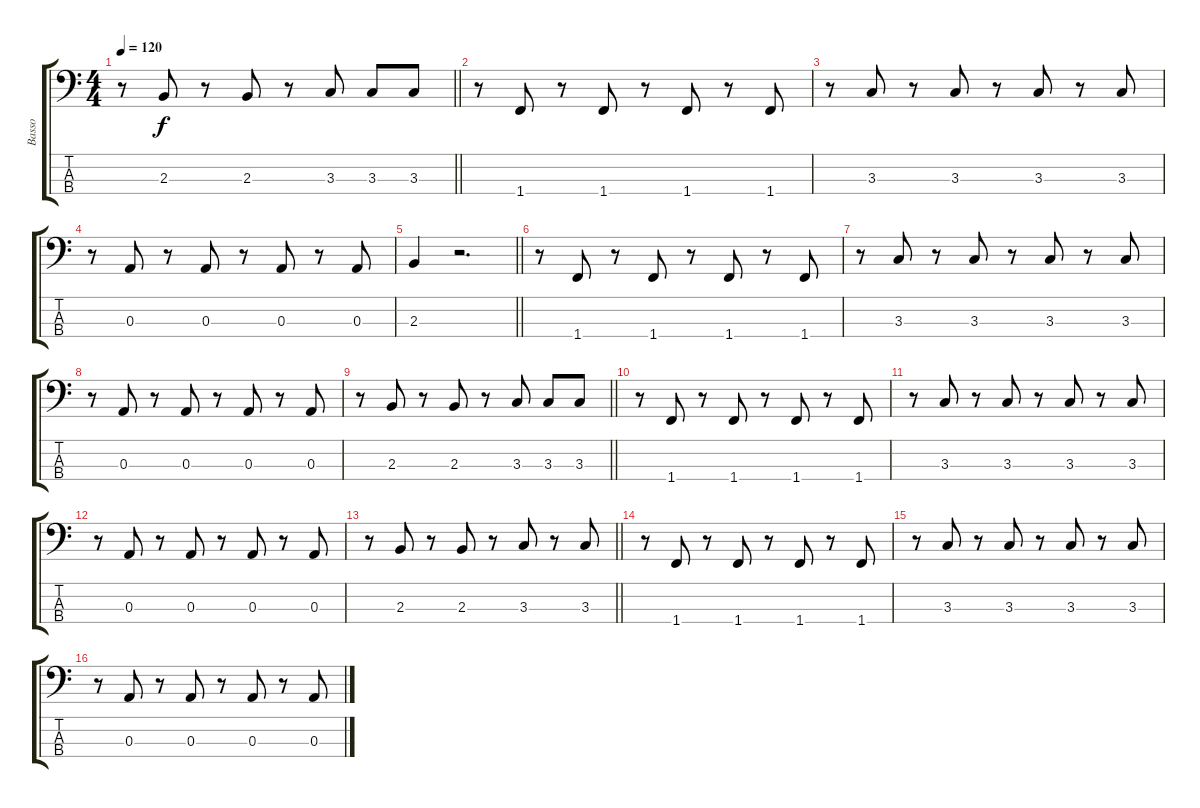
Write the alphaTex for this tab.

\track ("Basso" "Basso") {instrument fretlessbass}
\staff {score tabs}
\tuning (G2 D2 A1 E1) {hide}
\ts (4 4)
\tempo 120
\clef f4
\barLineRight lightlight
\ks c
r.8{dy f} 2.3.8 r.8 2.3.8 r.8 3.3.8 3.3.8 3.3.8 |
r.8 1.4.8 r.8 1.4.8 r.8 1.4.8 r.8 1.4.8 |
r.8 3.3.8 r.8 3.3.8 r.8 3.3.8 r.8 3.3.8 |
r.8 0.3.8 r.8 0.3.8 r.8 0.3.8 r.8 0.3.8 |
\barLineRight lightlight
2.3.4 r.2{d} |
r.8 1.4.8 r.8 1.4.8 r.8 1.4.8 r.8 1.4.8 |
r.8 3.3.8 r.8 3.3.8 r.8 3.3.8 r.8 3.3.8 |
r.8 0.3.8 r.8 0.3.8 r.8 0.3.8 r.8 0.3.8 |
\barLineRight lightlight
r.8 2.3.8 r.8 2.3.8 r.8 3.3.8 3.3.8 3.3.8 |
r.8 1.4.8 r.8 1.4.8 r.8 1.4.8 r.8 1.4.8 |
r.8 3.3.8 r.8 3.3.8 r.8 3.3.8 r.8 3.3.8 |
r.8 0.3.8 r.8 0.3.8 r.8 0.3.8 r.8 0.3.8 |
\barLineRight lightlight
r.8 2.3.8 r.8 2.3.8 r.8 3.3.8 r.8 3.3.8 |
r.8 1.4.8 r.8 1.4.8 r.8 1.4.8 r.8 1.4.8 |
r.8 3.3.8 r.8 3.3.8 r.8 3.3.8 r.8 3.3.8 |
r.8 0.3.8 r.8 0.3.8 r.8 0.3.8 r.8 0.3.8
